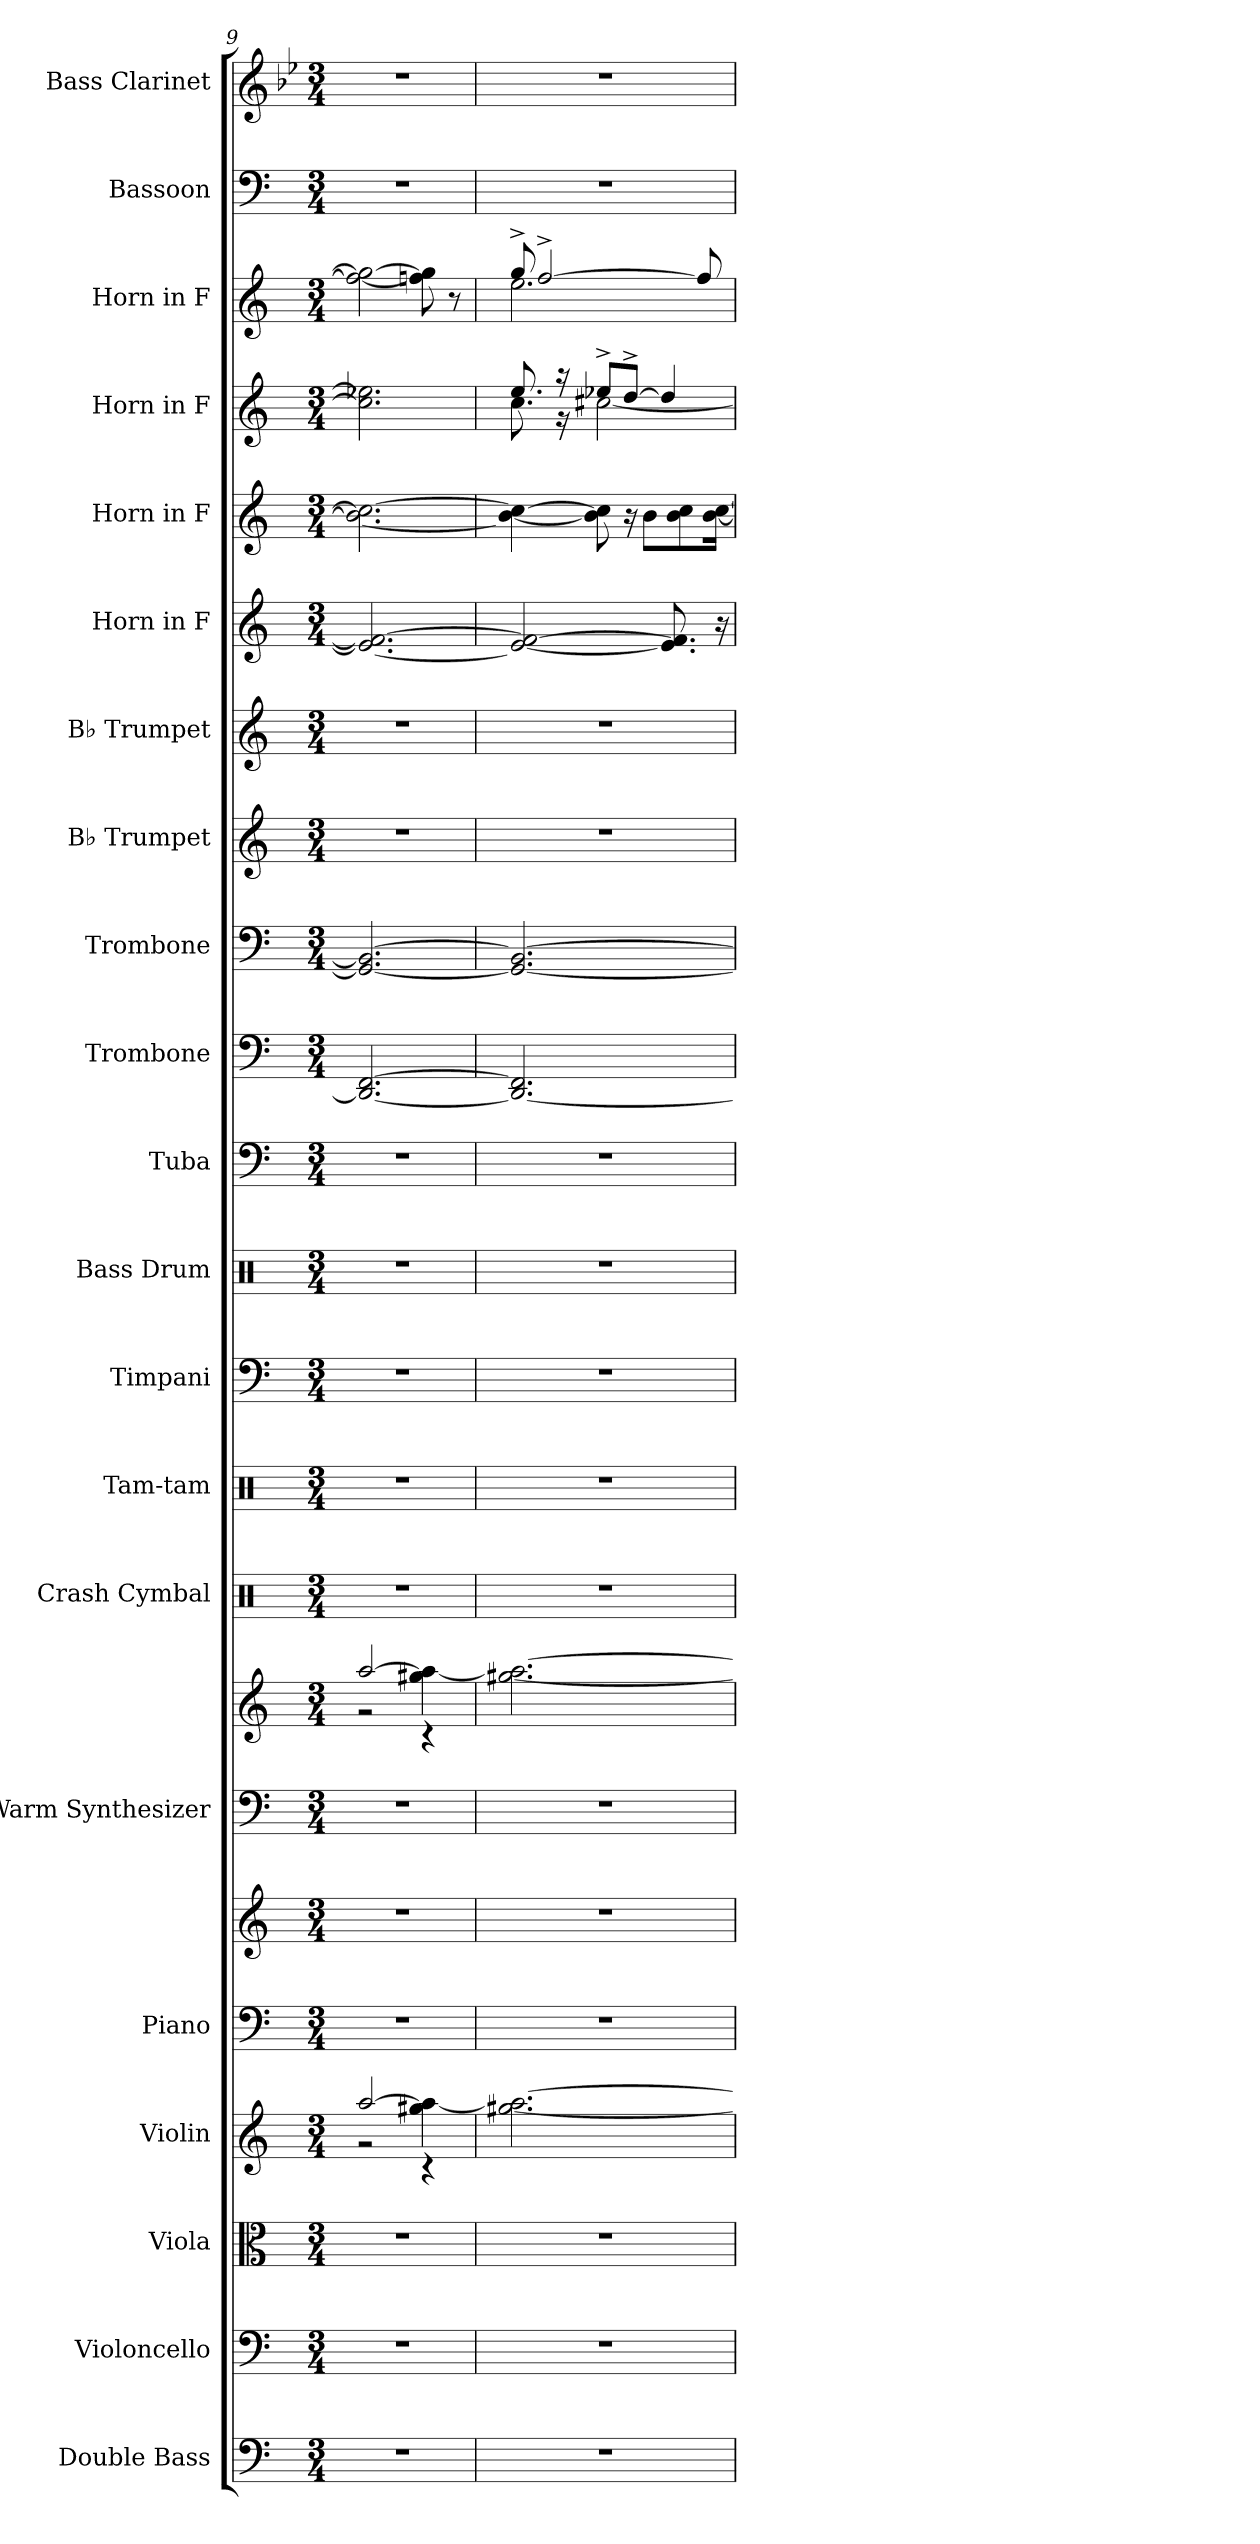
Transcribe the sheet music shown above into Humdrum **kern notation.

**kern	**kern	**kern	**kern	**kern	**kern	**kern	**kern	**kern	**kern	**kern	**kern	**kern	**kern	**kern	**kern	**kern	**kern	**kern	**kern	**kern	**kern	**kern
*part21	*part20	*part19	*part18	*part17	*part17	*part16	*part16	*part15	*part14	*part13	*part12	*part11	*part10	*part9	*part8	*part7	*part6	*part5	*part4	*part3	*part2	*part1
*staff23	*staff22	*staff21	*staff20	*staff19	*staff18	*staff17	*staff16	*staff15	*staff14	*staff13	*staff12	*staff11	*staff10	*staff9	*staff8	*staff7	*staff6	*staff5	*staff4	*staff3	*staff2	*staff1
*I"Double Bass	*I"Violoncello	*I"Viola	*I"Violin	*I"Piano	*	*I"Warm Synthesizer	*	*I"Crash Cymbal	*I"Tam-tam	*I"Timpani	*I"Bass Drum	*I"Tuba	*I"Trombone	*I"Trombone	*I"B♭ Trumpet	*I"B♭ Trumpet	*I"Horn in F	*I"Horn in F	*I"Horn in F	*I"Horn in F	*I"Bassoon	*I"Bass Clarinet
*I'Db.	*I'Vc.	*I'Vla.	*I'Vln.	*I'Pno.	*	*I'Synth.	*	*I'Cr. Cym.	*I'Tam-tam	*I'Timp.	*I'B. Dr.	*I'Tba.	*I'Tbn.	*I'Tbn.	*I'B♭ Tpt.	*I'B♭ Tpt.	*	*	*	*	*I'Bsn.	*I'B. Cl.
*clefF4	*clefF4	*clefC3	*clefG2	*clefF4	*clefG2	*clefF4	*clefG2	*clefX	*clefX	*clefF4	*clefX	*clefF4	*clefF4	*clefF4	*clefG2	*clefG2	*clefG2	*clefG2	*clefG2	*clefG2	*clefF4	*clefG2
*ITrd7c12	*	*	*	*	*	*	*	*	*	*	*	*	*	*	*ITrd1c2	*ITrd1c2	*ITrd4c7	*ITrd4c7	*ITrd4c7	*ITrd4c7	*	*ITrd8c14
*k[]	*k[]	*k[]	*k[]	*k[]	*k[]	*k[]	*k[]	*k[]	*k[]	*k[]	*k[]	*k[]	*k[]	*k[]	*k[b-e-]	*k[b-e-]	*k[b-]	*k[b-]	*k[b-]	*k[b-]	*k[]	*k[b-e-]
*M3/4	*M3/4	*M3/4	*M3/4	*M3/4	*M3/4	*M3/4	*M3/4	*M3/4	*M3/4	*M3/4	*M3/4	*M3/4	*M3/4	*M3/4	*M3/4	*M3/4	*M3/4	*M3/4	*M3/4	*M3/4	*M3/4	*M3/4
=9	=9	=9	=9	=9	=9	=9	=9	=9	=9	=9	=9	=9	=9	=9	=9	=9	=9	=9	=9	=9	=9	=9
*	*	*	*^	*	*	*	*^	*	*	*	*	*	*	*	*	*	*	*	*	*	*	*
2.r	2.r	2.r	[2aa/	2r	2.r	2.r	2.r	[2aa/	2r	2.r	2.r	2.r	2.r	2.r	2.DD/_ [2.FF/	2.GG/_ 2.BB/_	2.r	2.r	2.A/_ 2.B/_	2.e\_ 2.f\_	2.f\] 2.a-X\]	2b-\_ 2cc\_	2.r	2.r
.	.	.	4rc	4gg#X\ 4aa\_	.	.	.	4rc	4gg#X\ 4aa\_	.	.	.	.	.	.	.	.	.	.	.	.	8b-X\] 8cc\]	.	.
.	.	.	.	.	.	.	.	.	.	.	.	.	.	.	.	.	.	.	.	.	.	8r	.	.
*	*	*	*v	*v	*	*	*	*v	*v	*	*	*	*	*	*	*	*	*	*	*	*	*	*	*
=10	=10	=10	=10	=10	=10	=10	=10	=10	=10	=10	=10	=10	=10	=10	=10	=10	=10	=10	=10	=10	=10	=10
*	*	*	*	*	*	*	*	*	*	*	*	*	*	*	*	*	*	*	*^	*^	*	*
2.r	2.r	2.r	[2.gg#X\ 2.aa\_	2.r	2.r	2.r	[2.gg#X\ 2.aa\_	2.r	2.r	2.r	2.r	2.r	2.DD/_ 2.FF/]	2.GG/_ 2.BB/_	2.r	2.r	2A/_ 2B/_	4e\_ 4f\_	8.a/	8.f\	8cc^/	2.a\	2.r	2.r
.	.	.	.	.	.	.	.	.	.	.	.	.	.	.	.	.	.	.	.	.	[2b-^/	.	.	.
.	.	.	.	.	.	.	.	.	.	.	.	.	.	.	.	.	.	.	16r	16r	.	.	.	.
.	.	.	.	.	.	.	.	.	.	.	.	.	.	.	.	.	.	8e\] 8f\]	8a-X^/L	[2f#X\	.	.	.	.
.	.	.	.	.	.	.	.	.	.	.	.	.	.	.	.	.	.	16r	[8g^/J	.	.	.	.	.
.	.	.	.	.	.	.	.	.	.	.	.	.	.	.	.	.	.	8e\L	.	.	.	.	.	.
.	.	.	.	.	.	.	.	.	.	.	.	.	.	.	.	.	8.A/] 8.B/]	.	4g/]	.	.	.	.	.
.	.	.	.	.	.	.	.	.	.	.	.	.	.	.	.	.	.	8e\ 8f\	.	.	.	.	.	.
.	.	.	.	.	.	.	.	.	.	.	.	.	.	.	.	.	.	.	.	.	8b-/]	.	.	.
.	.	.	.	.	.	.	.	.	.	.	.	.	.	.	.	.	16r	[16e\ [16f\Jk	.	.	.	.	.	.
*	*	*	*	*	*	*	*	*	*	*	*	*	*	*	*	*	*	*	*v	*v	*	*	*	*
*	*	*	*	*	*	*	*	*	*	*	*	*	*	*	*	*	*	*	*	*v	*v	*	*
=	=	=	=	=	=	=	=	=	=	=	=	=	=	=	=	=	=	=	=	=	=	=
*-	*-	*-	*-	*-	*-	*-	*-	*-	*-	*-	*-	*-	*-	*-	*-	*-	*-	*-	*-	*-	*-	*-
